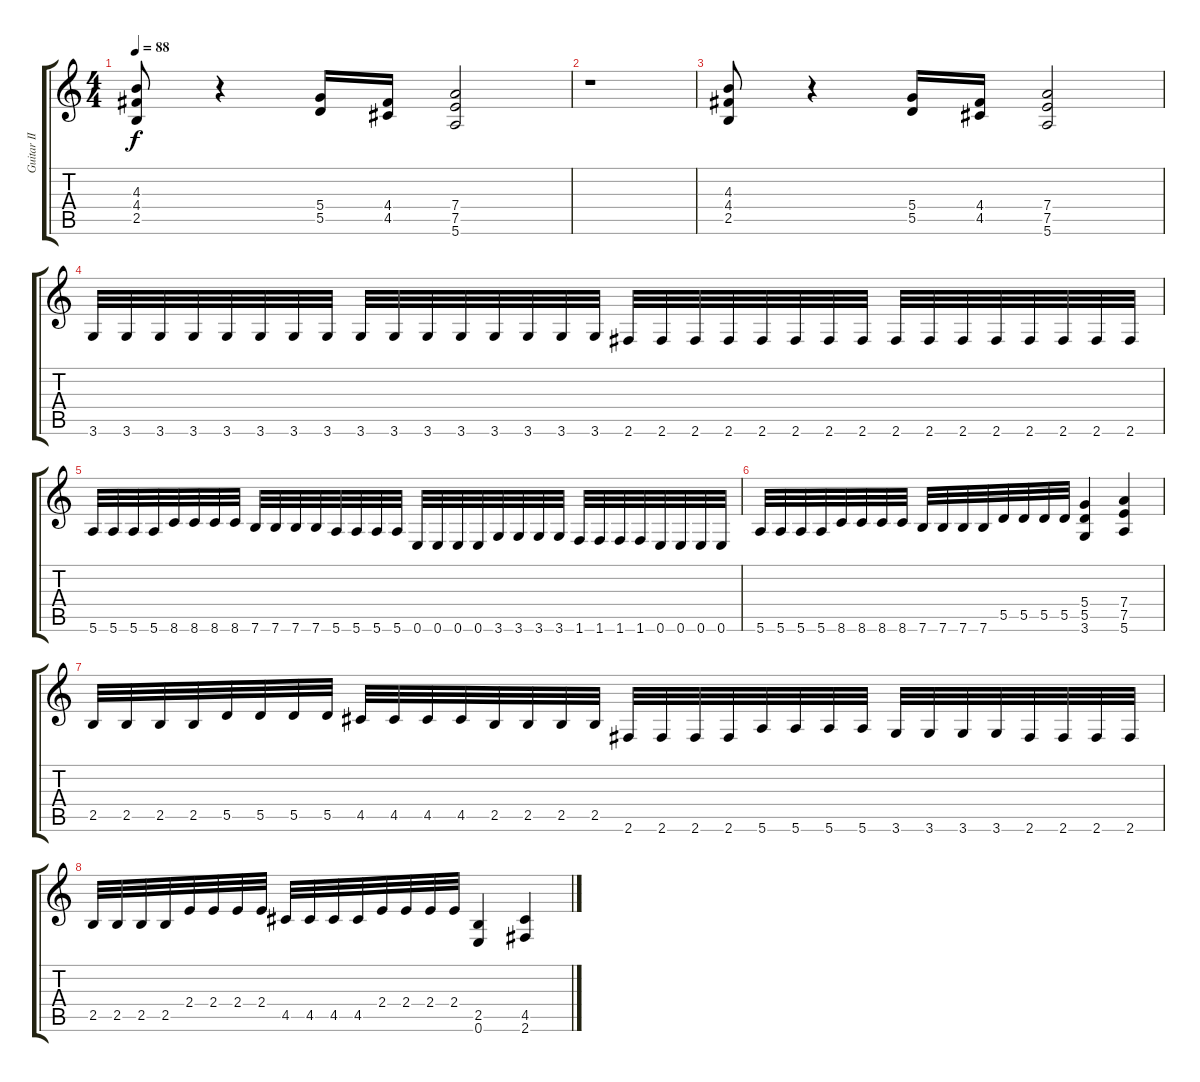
\track ("Guitar II" "Guitar II") {instrument overdrivenguitar}
\staff {score tabs}
\tuning (E4 B3 G3 D3 A2 E2) {hide}
\ts (4 4)
\tempo 88
\clef g2
\ks c
(4.3 4.4 2.5).8{dy f} r.4 (5.4 5.5).16 (4.4 4.5).16 (7.4 7.5 5.6).2 |
r.1 |
(4.3 4.4 2.5).8 r.4 (5.4 5.5).16 (4.4 4.5).16 (7.4 7.5 5.6).2 |
3.6.32 3.6.32 3.6.32 3.6.32 3.6.32 3.6.32 3.6.32 3.6.32 3.6.32 3.6.32 3.6.32 3.6.32 3.6.32 3.6.32 3.6.32 3.6.32 2.6.32 2.6.32 2.6.32 2.6.32 2.6.32 2.6.32 2.6.32 2.6.32 2.6.32 2.6.32 2.6.32 2.6.32 2.6.32 2.6.32 2.6.32 2.6.32 |
5.6.32 5.6.32 5.6.32 5.6.32 8.6.32 8.6.32 8.6.32 8.6.32 7.6.32 7.6.32 7.6.32 7.6.32 5.6.32 5.6.32 5.6.32 5.6.32 0.6.32 0.6.32 0.6.32 0.6.32 3.6.32 3.6.32 3.6.32 3.6.32 1.6.32 1.6.32 1.6.32 1.6.32 0.6.32 0.6.32 0.6.32 0.6.32 |
5.6.32 5.6.32 5.6.32 5.6.32 8.6.32 8.6.32 8.6.32 8.6.32 7.6.32 7.6.32 7.6.32 7.6.32 5.5.32 5.5.32 5.5.32 5.5.32 (5.4 5.5 3.6).4 (7.4 7.5 5.6).4 |
2.5.32 2.5.32 2.5.32 2.5.32 5.5.32 5.5.32 5.5.32 5.5.32 4.5.32 4.5.32 4.5.32 4.5.32 2.5.32 2.5.32 2.5.32 2.5.32 2.6.32 2.6.32 2.6.32 2.6.32 5.6.32 5.6.32 5.6.32 5.6.32 3.6.32 3.6.32 3.6.32 3.6.32 2.6.32 2.6.32 2.6.32 2.6.32 |
2.5.32 2.5.32 2.5.32 2.5.32 2.4.32 2.4.32 2.4.32 2.4.32 4.5.32 4.5.32 4.5.32 4.5.32 2.4.32 2.4.32 2.4.32 2.4.32 (2.5 0.6).4 (4.5 2.6).4
